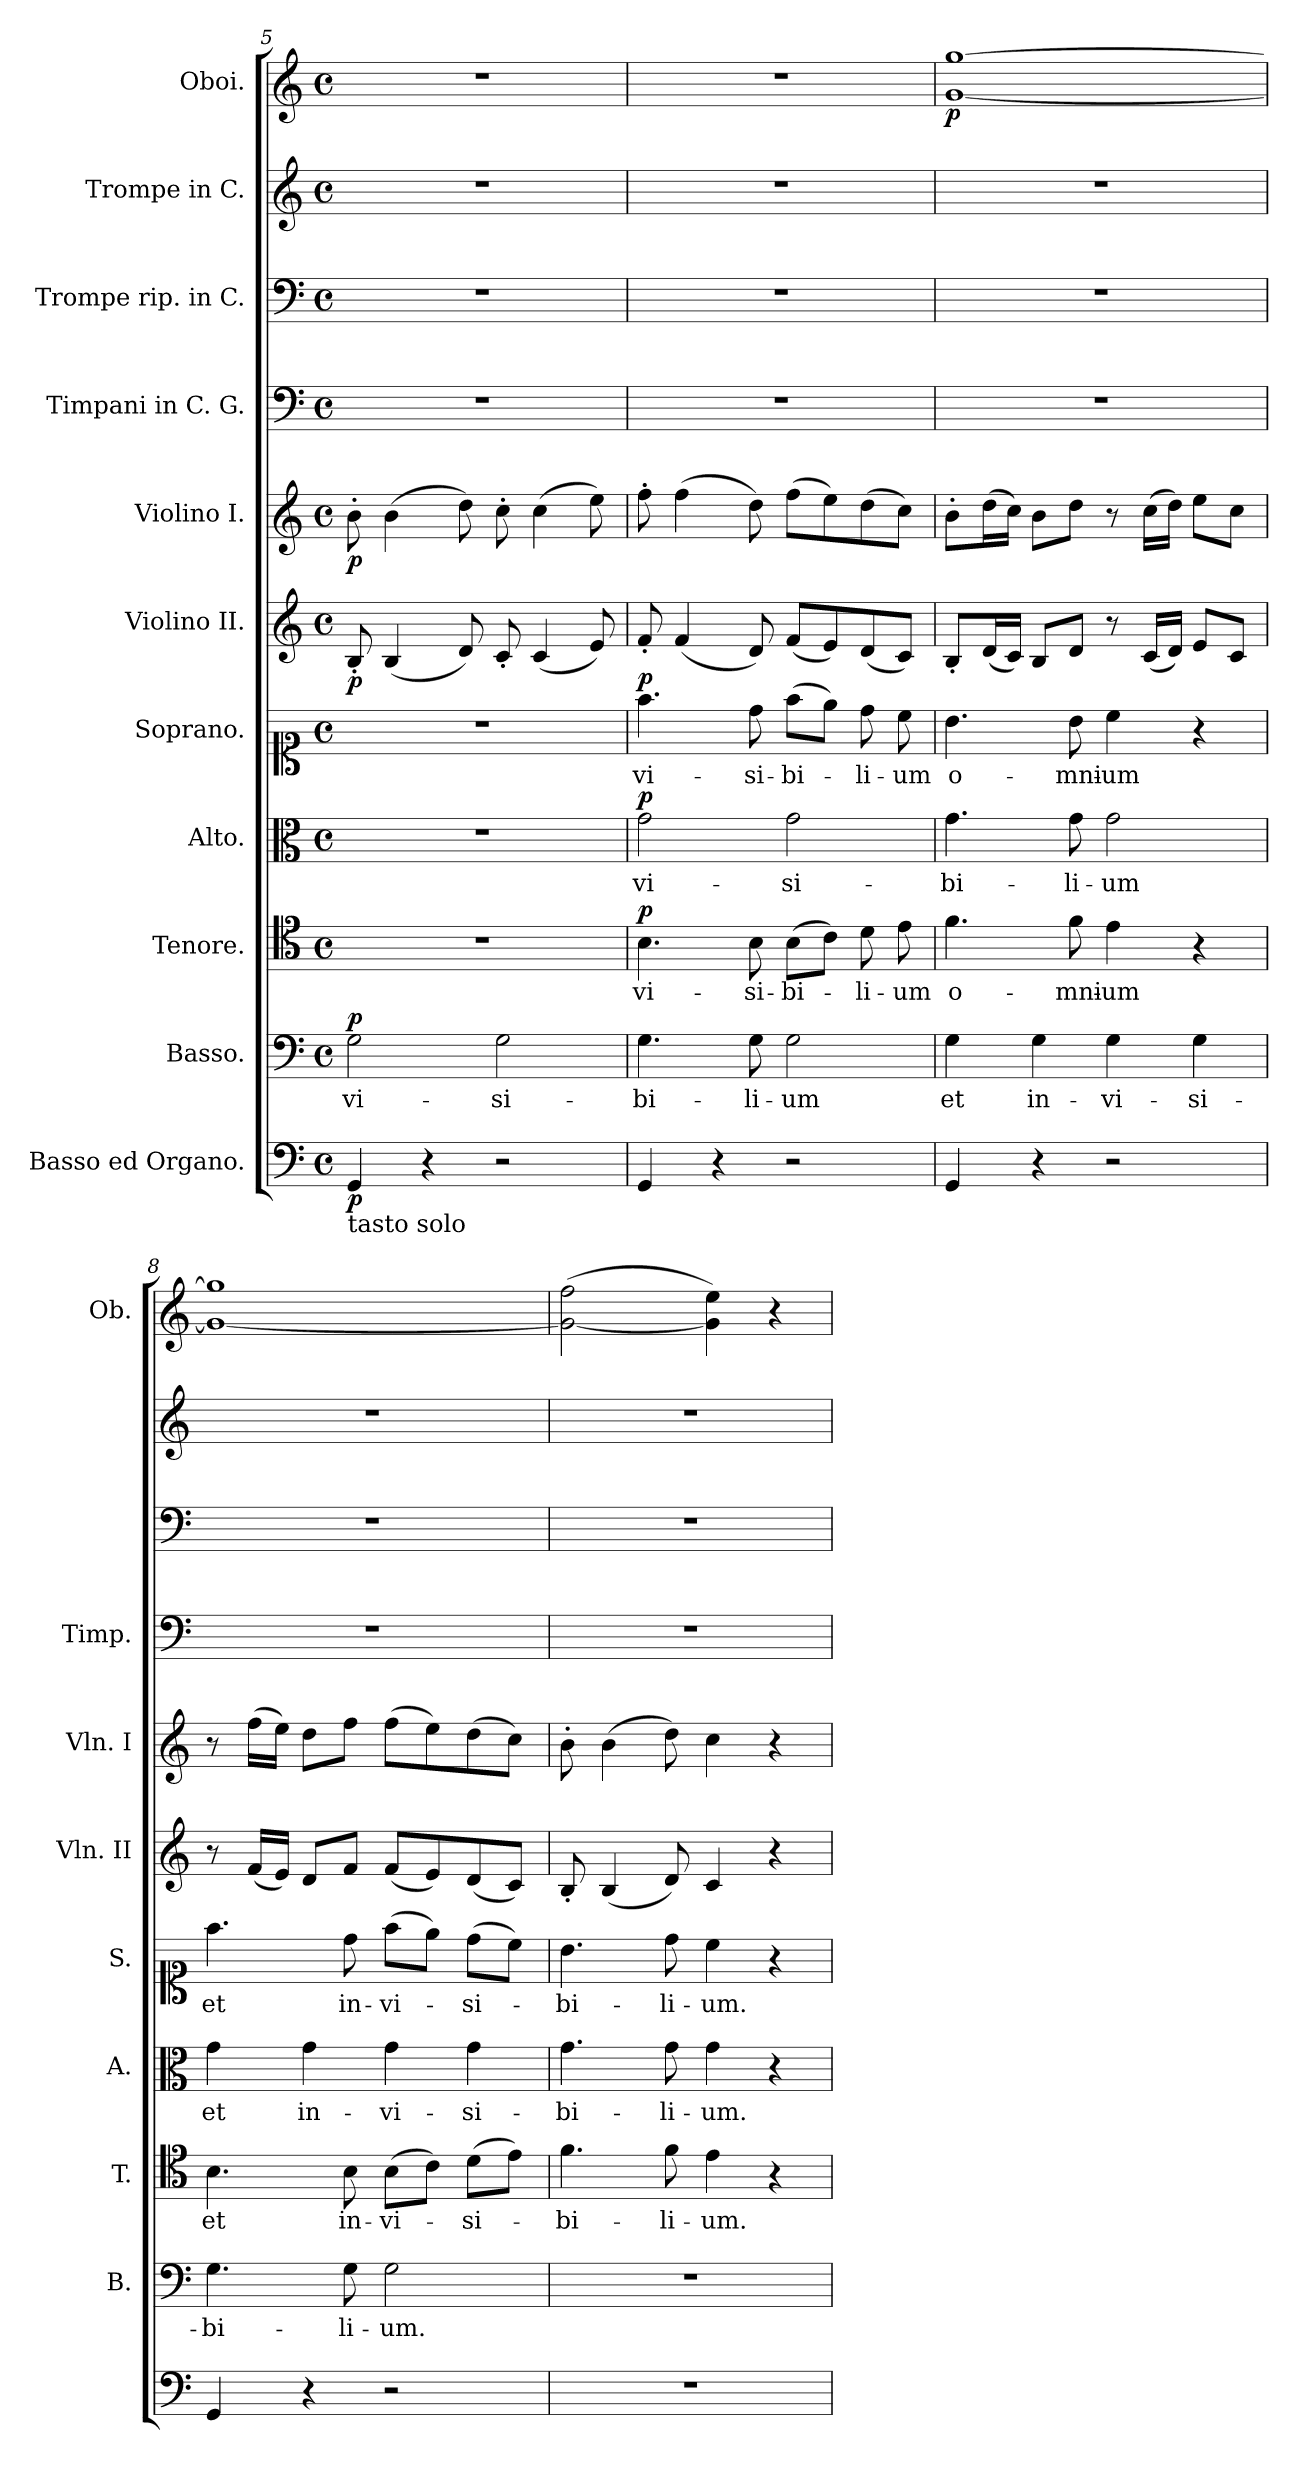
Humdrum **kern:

**kern	**dynam	**kern	**text	**dynam	**kern	**text	**dynam	**kern	**text	**dynam	**kern	**text	**dynam	**kern	**dynam	**kern	**dynam	**kern	**kern	**kern	**kern	**dynam
*part11	*part11	*part10	*part10	*part10	*part9	*part9	*part9	*part8	*part8	*part8	*part7	*part7	*part7	*part6	*part6	*part5	*part5	*part4	*part3	*part2	*part1	*part1
*staff11	*staff11	*staff10	*staff10	*staff10	*staff9	*staff9	*staff9	*staff8	*staff8	*staff8	*staff7	*staff7	*staff7	*staff6	*staff6	*staff5	*staff5	*staff4	*staff3	*staff2	*staff1	*staff1
*I"Basso ed  Organo.	*	*I"Basso.	*	*	*I"Tenore.	*	*	*I"Alto.	*	*	*I"Soprano.	*	*	*I"Violino II.	*	*I"Violino I.	*	*I"Timpani in C. G.	*I"Trompe rip. in C.	*I"Trompe in C.	*I"Oboi.	*
*	*	*I'B.	*	*	*I'T.	*	*	*I'A.	*	*	*I'S.	*	*	*I'Vln. II	*	*I'Vln. I	*	*I'Timp.	*	*	*I'Ob.	*
*clefF4	*	*clefF4	*	*	*clefC4	*	*	*clefC3	*	*	*clefC1	*	*	*clefG2	*	*clefG2	*	*clefF4	*clefF4	*clefG2	*clefG2	*
*k[]	*	*k[]	*	*	*k[]	*	*	*k[]	*	*	*k[]	*	*	*k[]	*	*k[]	*	*k[]	*k[]	*k[]	*k[]	*
*M4/4	*	*M4/4	*	*	*M4/4	*	*	*M4/4	*	*	*M4/4	*	*	*M4/4	*	*M4/4	*	*M4/4	*M4/4	*M4/4	*M4/4	*
*met(c)	*	*met(c)	*	*	*met(c)	*	*	*met(c)	*	*	*met(c)	*	*	*met(c)	*	*met(c)	*	*met(c)	*met(c)	*met(c)	*met(c)	*
=5	=5	=5	=5	=5	=5	=5	=5	=5	=5	=5	=5	=5	=5	=5	=5	=5	=5	=5	=5	=5	=5	=5
!LO:TX:b:t=tasto solo	!	!	!	!	!	!	!	!	!	!	!	!	!	!	!	!	!	!	!	!	!	!
!	!LO:DY:b	!	!LO:LY:b	!LO:DY:a	!	!	!	!	!	!	!	!	!	!	!LO:DY:b	!	!LO:DY:b	!	!	!	!	!
4GG/	p	2G\	vi-	p	1r	.	.	1r	.	.	1r	.	.	8B'/	p	8b'\	p	1r	1r	1r	1r	.
.	.	.	.	.	.	.	.	.	.	.	.	.	.	(<4B/	.	(>4b\	.	.	.	.	.	.
4r	.	.	.	.	.	.	.	.	.	.	.	.	.	.	.	.	.	.	.	.	.	.
.	.	.	.	.	.	.	.	.	.	.	.	.	.	8d/)	.	8dd\)	.	.	.	.	.	.
!	!	!	!LO:LY:b	!	!	!	!	!	!	!	!	!	!	!	!	!	!	!	!	!	!	!
2r	.	2G\	-si-	.	.	.	.	.	.	.	.	.	.	8c'/	.	8cc'\	.	.	.	.	.	.
.	.	.	.	.	.	.	.	.	.	.	.	.	.	(<4c/	.	(>4cc\	.	.	.	.	.	.
.	.	.	.	.	.	.	.	.	.	.	.	.	.	8e/)	.	8ee\)	.	.	.	.	.	.
!!LO:PB:g=z
=6	=6	=6	=6	=6	=6	=6	=6	=6	=6	=6	=6	=6	=6	=6	=6	=6	=6	=6	=6	=6	=6	=6
!	!	!	!LO:LY:b	!	!	!LO:LY:b	!LO:DY:a	!	!LO:LY:b	!LO:DY:a	!	!LO:LY:b	!LO:DY:a	!	!	!	!	!	!	!	!	!
4GG/	.	4.G\	-bi-	.	4.B\	vi-	p	2g\	vi-	p	4.ff\	vi-	p	8f'/	.	8ff'\	.	1r	1r	1r	1r	.
.	.	.	.	.	.	.	.	.	.	.	.	.	.	(<4f/	.	(>4ff\	.	.	.	.	.	.
4r	.	.	.	.	.	.	.	.	.	.	.	.	.	.	.	.	.	.	.	.	.	.
!	!	!	!LO:LY:b	!	!	!LO:LY:b	!	!	!	!	!	!LO:LY:b	!	!	!	!	!	!	!	!	!	!
.	.	8G\	-li-	.	8B\	-si-	.	.	.	.	8dd\	-si-	.	8d/)	.	8dd\)	.	.	.	.	.	.
!	!	!	!LO:LY:b	!	!	!LO:LY:b	!	!	!LO:LY:b	!	!	!LO:LY:b	!	!	!	!	!	!	!	!	!	!
2r	.	2G\	-um	.	(>8B\L	-bi-	.	2g\	-si-	.	(>8ff\L	-bi-	.	(<8f/L	.	(>8ff\L	.	.	.	.	.	.
.	.	.	.	.	8c\J)	.	.	.	.	.	8ee\J)	.	.	8e/)	.	8ee\)	.	.	.	.	.	.
!	!	!	!	!	!	!LO:LY:b	!	!	!	!	!	!LO:LY:b	!	!	!	!	!	!	!	!	!	!
.	.	.	.	.	8d\	-li-	.	.	.	.	8dd\	-li-	.	(<8d/	.	(>8dd\	.	.	.	.	.	.
!	!	!	!	!	!	!LO:LY:b	!	!	!	!	!	!LO:LY:b	!	!	!	!	!	!	!	!	!	!
.	.	.	.	.	8e\	-um	.	.	.	.	8cc\	um	.	8c/J)	.	8cc\J)	.	.	.	.	.	.
=7	=7	=7	=7	=7	=7	=7	=7	=7	=7	=7	=7	=7	=7	=7	=7	=7	=7	=7	=7	=7	=7	=7
!	!	!	!LO:LY:b	!	!	!LO:LY:b	!	!	!LO:LY:b	!	!	!LO:LY:b	!	!	!	!	!	!	!	!	!	!LO:DY:b
4GG/	.	4G\	et	.	4.f\	o-	.	4.g\	-bi-	.	4.b\	o-	.	8B'/L	.	8b'\L	.	1r	1r	1r	[1g [1gg	p
.	.	.	.	.	.	.	.	.	.	.	.	.	.	(<16d/L	.	(>16dd\L	.	.	.	.	.	.
.	.	.	.	.	.	.	.	.	.	.	.	.	.	16c/JJ)	.	16cc\JJ)	.	.	.	.	.	.
!	!	!	!LO:LY:b	!	!	!	!	!	!	!	!	!	!	!	!	!	!	!	!	!	!	!
4r	.	4G\	in-	.	.	.	.	.	.	.	.	.	.	8B/L	.	8b\L	.	.	.	.	.	.
!	!	!	!	!	!	!LO:LY:b	!	!	!LO:LY:b	!	!	!LO:LY:b	!	!	!	!	!	!	!	!	!	!
.	.	.	.	.	8f\	-mni-	.	8g\	-li-	.	8b\	-mni-	.	8d/J	.	8dd\J	.	.	.	.	.	.
!	!	!	!LO:LY:b	!	!	!LO:LY:b	!	!	!LO:LY:b	!	!	!LO:LY:b	!	!	!	!	!	!	!	!	!	!
2r	.	4G\	-vi-	.	4e\	-um	.	2g\	-um	.	4cc\	-um	.	8r	.	8r	.	.	.	.	.	.
.	.	.	.	.	.	.	.	.	.	.	.	.	.	(<16c/LL	.	(>16cc\LL	.	.	.	.	.	.
.	.	.	.	.	.	.	.	.	.	.	.	.	.	16d/JJ)	.	16dd\JJ)	.	.	.	.	.	.
!	!	!	!LO:LY:b	!	!	!	!	!	!	!	!	!	!	!	!	!	!	!	!	!	!	!
.	.	4G\	-si-	.	4r	.	.	.	.	.	4r	.	.	8e/L	.	8ee\L	.	.	.	.	.	.
.	.	.	.	.	.	.	.	.	.	.	.	.	.	8c/J	.	8cc\J	.	.	.	.	.	.
=8	=8	=8	=8	=8	=8	=8	=8	=8	=8	=8	=8	=8	=8	=8	=8	=8	=8	=8	=8	=8	=8	=8
!	!	!	!LO:LY:b	!	!	!LO:LY:b	!	!	!LO:LY:b	!	!	!LO:LY:b	!	!	!	!	!	!	!	!	!	!
4GG/	.	4.G\	-bi-	.	4.B\	et	.	4g\	et	.	4.ff\	et	.	8r	.	8r	.	1r	1r	1r	1g_ 1gg]	.
.	.	.	.	.	.	.	.	.	.	.	.	.	.	(<16f/LL	.	(>16ff\LL	.	.	.	.	.	.
.	.	.	.	.	.	.	.	.	.	.	.	.	.	16e/JJ)	.	16ee\JJ)	.	.	.	.	.	.
!	!	!	!	!	!	!	!	!	!LO:LY:b	!	!	!	!	!	!	!	!	!	!	!	!	!
4r	.	.	.	.	.	.	.	4g\	in-	.	.	.	.	8d/L	.	8dd\L	.	.	.	.	.	.
!	!	!	!LO:LY:b	!	!	!LO:LY:b	!	!	!	!	!	!LO:LY:b	!	!	!	!	!	!	!	!	!	!
.	.	8G\	-li-	.	8B\	in-	.	.	.	.	8dd\	in-	.	8f/J	.	8ff\J	.	.	.	.	.	.
!	!	!	!LO:LY:b	!	!	!LO:LY:b	!	!	!LO:LY:b	!	!	!LO:LY:b	!	!	!	!	!	!	!	!	!	!
2r	.	2G\	-um.	.	(>8B\L	-vi-	.	4g\	-vi-	.	(>8ff\L	-vi-	.	(<8f/L	.	(>8ff\L	.	.	.	.	.	.
.	.	.	.	.	8c\J)	.	.	.	.	.	8ee\J)	.	.	8e/)	.	8ee\)	.	.	.	.	.	.
!	!	!	!	!	!	!LO:LY:b	!	!	!LO:LY:b	!	!	!LO:LY:b	!	!	!	!	!	!	!	!	!	!
.	.	.	.	.	(>8d\L	-si-	.	4g\	-si-	.	(>8dd\L	-si-	.	(<8d/	.	(>8dd\	.	.	.	.	.	.
.	.	.	.	.	8e\J)	.	.	.	.	.	8cc\J)	.	.	8c/J)	.	8cc\J)	.	.	.	.	.	.
=9	=9	=9	=9	=9	=9	=9	=9	=9	=9	=9	=9	=9	=9	=9	=9	=9	=9	=9	=9	=9	=9	=9
!	!	!	!	!	!	!LO:LY:b	!	!	!LO:LY:b	!	!	!LO:LY:b	!	!	!	!	!	!	!	!	!	!
1r	.	1r	.	.	4.f\	-bi-	.	4.g\	-bi-	.	4.b\	-bi-	.	8B'/	.	8b'\	.	1r	1r	1r	(<2g\_ 2ff\	.
.	.	.	.	.	.	.	.	.	.	.	.	.	.	(<4B/	.	(>4b\	.	.	.	.	.	.
!	!	!	!	!	!	!LO:LY:b	!	!	!LO:LY:b	!	!	!LO:LY:b	!	!	!	!	!	!	!	!	!	!
.	.	.	.	.	8f\	-li-	.	8g\	-li-	.	8dd\	-li-	.	8d/)	.	8dd\)	.	.	.	.	.	.
!	!	!	!	!	!	!LO:LY:b	!	!	!LO:LY:b	!	!	!LO:LY:b	!	!	!	!	!	!	!	!	!	!
.	.	.	.	.	4e\	-um.	.	4g\	-um.	.	4cc\	-um.	.	4c/	.	4cc\	.	.	.	.	4g\] 4ee\)	.
.	.	.	.	.	4r	.	.	4r	.	.	4r	.	.	4r	.	4r	.	.	.	.	4r	.
=	=	=	=	=	=	=	=	=	=	=	=	=	=	=	=	=	=	=	=	=	=	=
*-	*-	*-	*-	*-	*-	*-	*-	*-	*-	*-	*-	*-	*-	*-	*-	*-	*-	*-	*-	*-	*-	*-
